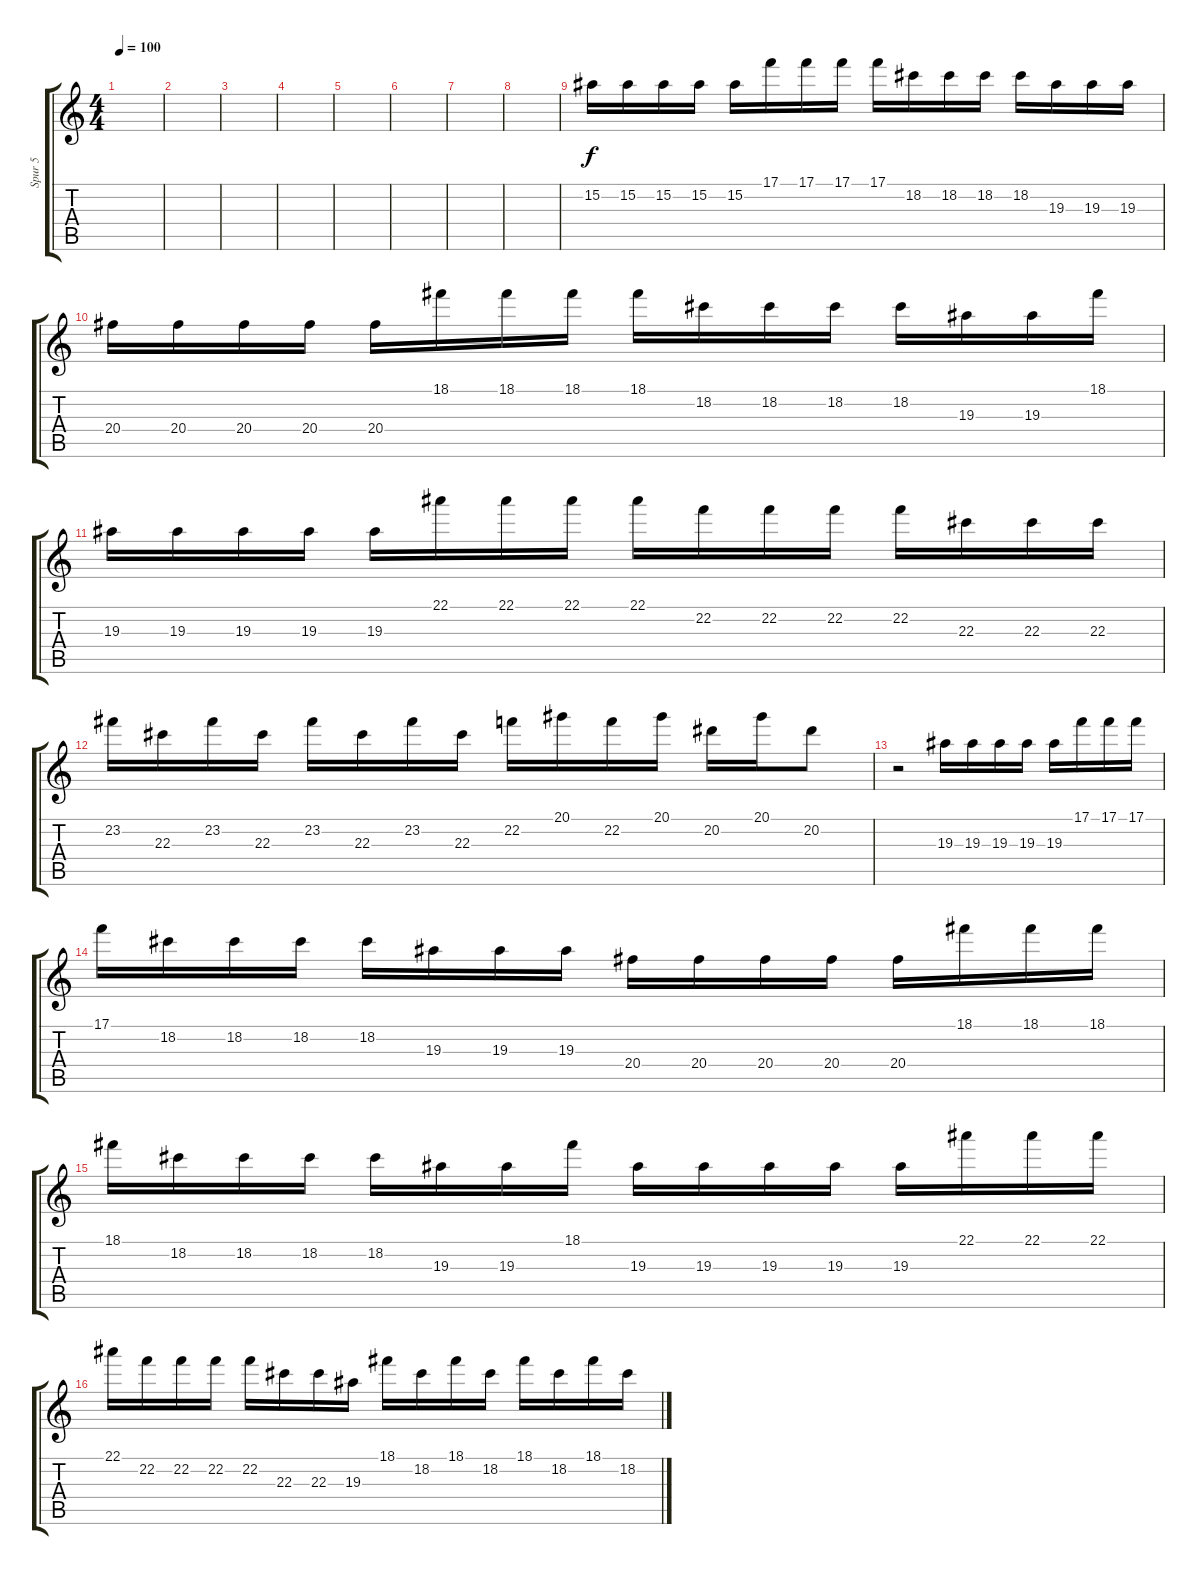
\track ("Spur 5" "Spur 5") {instrument overdrivenguitar}
\staff {score tabs}
\tuning (C4 G3 Eb3 Bb2 F2 C2) {hide}
\ts (4 4)
\tempo 100
\clef g2
\ks c
|
|
|
|
|
|
|
|
15.2.16 15.2.16 15.2.16 15.2.16 15.2.16 17.1.16 17.1.16 17.1.16 17.1.16 18.2.16 18.2.16 18.2.16 18.2.16 19.3.16 19.3.16 19.3.16 |
20.4.16 20.4.16 20.4.16 20.4.16 20.4.16 18.1.16 18.1.16 18.1.16 18.1.16 18.2.16 18.2.16 18.2.16 18.2.16 19.3.16 19.3.16 18.1.16 |
19.3.16 19.3.16 19.3.16 19.3.16 19.3.16 22.1.16 22.1.16 22.1.16 22.1.16 22.2.16 22.2.16 22.2.16 22.2.16 22.3.16 22.3.16 22.3.16 |
23.2.16 22.3.16 23.2.16 22.3.16 23.2.16 22.3.16 23.2.16 22.3.16 22.2.16 20.1.16 22.2.16 20.1.16 20.2.16 20.1.16 20.2.8 |
r.2 19.3.16 19.3.16 19.3.16 19.3.16 19.3.16 17.1.16 17.1.16 17.1.16 |
17.1.16 18.2.16 18.2.16 18.2.16 18.2.16 19.3.16 19.3.16 19.3.16 20.4.16 20.4.16 20.4.16 20.4.16 20.4.16 18.1.16 18.1.16 18.1.16 |
18.1.16 18.2.16 18.2.16 18.2.16 18.2.16 19.3.16 19.3.16 18.1.16 19.3.16 19.3.16 19.3.16 19.3.16 19.3.16 22.1.16 22.1.16 22.1.16 |
22.1.16 22.2.16 22.2.16 22.2.16 22.2.16 22.3.16 22.3.16 19.3.16 18.1.16 18.2.16 18.1.16 18.2.16 18.1.16 18.2.16 18.1.16 18.2.16
